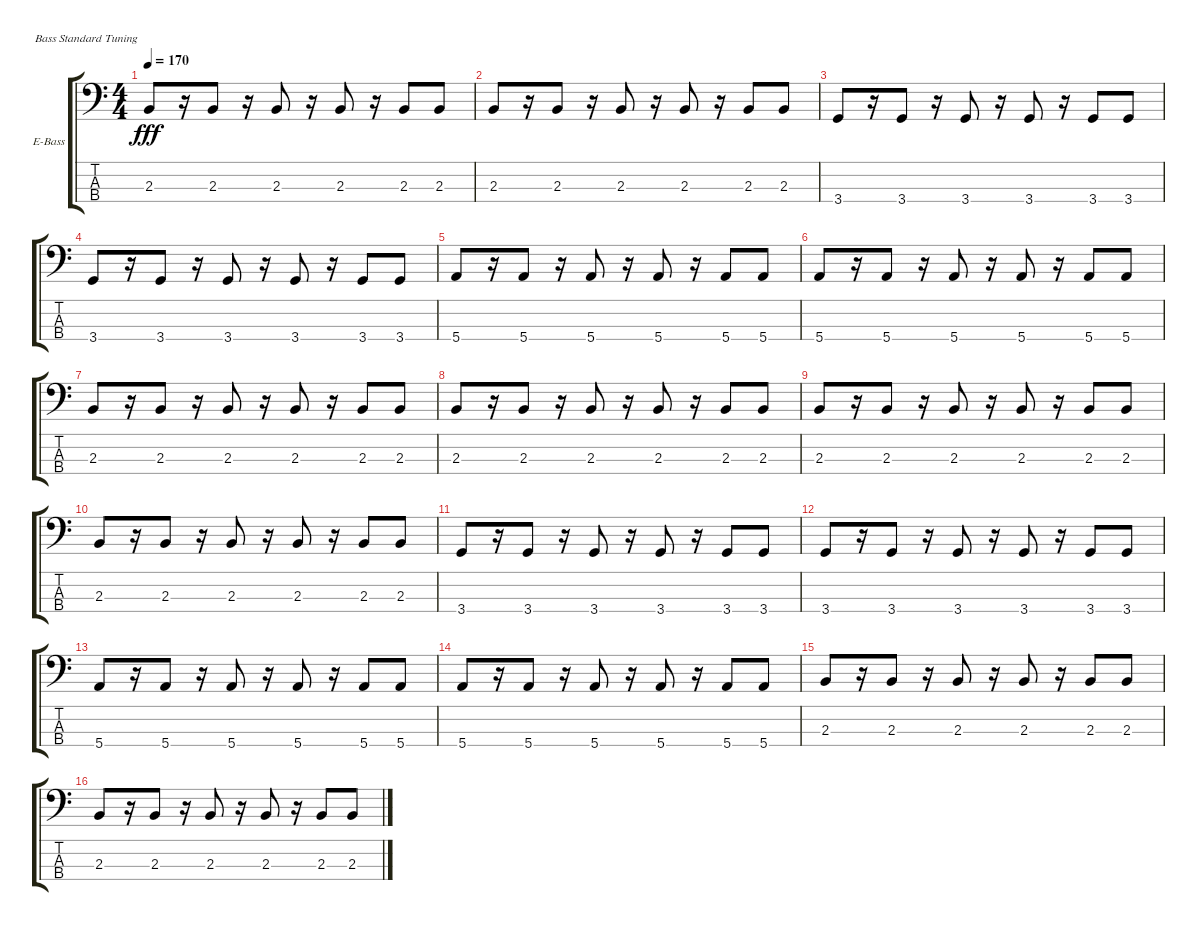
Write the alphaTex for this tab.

\defaultSystemsLayout 4
\bracketExtendMode groupsimilarinstruments
\firstSystemTrackNameOrientation horizontal
\otherSystemsTrackNameOrientation horizontal
\track ("Electric Bass" "E-Bass") {instrument electricbassfinger}
\staff {score tabs}
\tuning (G2 D2 A1 E1)
\ts (4 4)
\tempo 170
\clef f4
\scale
0.333333
\ks c
2.3.8{dy fff} r.16 2.3.8 r.16 2.3.8 r.16 2.3.8 r.16 2.3.8 2.3.8 |
\scale
0.333333 2.3.8 r.16 2.3.8 r.16 2.3.8 r.16 2.3.8 r.16 2.3.8 2.3.8 |
\scale
0.333333 3.4.8 r.16 3.4.8 r.16 3.4.8 r.16 3.4.8 r.16 3.4.8 3.4.8 |
\scale
0.333333 3.4.8 r.16 3.4.8 r.16 3.4.8 r.16 3.4.8 r.16 3.4.8 3.4.8 |
\scale
0.333333 5.4.8 r.16 5.4.8 r.16 5.4.8 r.16 5.4.8 r.16 5.4.8 5.4.8 |
\scale
0.333333 5.4.8 r.16 5.4.8 r.16 5.4.8 r.16 5.4.8 r.16 5.4.8 5.4.8 |
\scale
0.333333 2.3.8 r.16 2.3.8 r.16 2.3.8 r.16 2.3.8 r.16 2.3.8 2.3.8 |
\scale
0.333333 2.3.8 r.16 2.3.8 r.16 2.3.8 r.16 2.3.8 r.16 2.3.8 2.3.8 |
\scale
0.333333 2.3.8 r.16 2.3.8 r.16 2.3.8 r.16 2.3.8 r.16 2.3.8 2.3.8 |
\scale
0.333333 2.3.8 r.16 2.3.8 r.16 2.3.8 r.16 2.3.8 r.16 2.3.8 2.3.8 |
\scale
0.333333 3.4.8 r.16 3.4.8 r.16 3.4.8 r.16 3.4.8 r.16 3.4.8 3.4.8 |
\scale
0.333333 3.4.8 r.16 3.4.8 r.16 3.4.8 r.16 3.4.8 r.16 3.4.8 3.4.8 |
\scale
0.333333 5.4.8 r.16 5.4.8 r.16 5.4.8 r.16 5.4.8 r.16 5.4.8 5.4.8 |
\scale
0.333333 5.4.8 r.16 5.4.8 r.16 5.4.8 r.16 5.4.8 r.16 5.4.8 5.4.8 |
\scale
0.333333 2.3.8 r.16 2.3.8 r.16 2.3.8 r.16 2.3.8 r.16 2.3.8 2.3.8 |
\scale
0.333333 2.3.8 r.16 2.3.8 r.16 2.3.8 r.16 2.3.8 r.16 2.3.8 2.3.8
